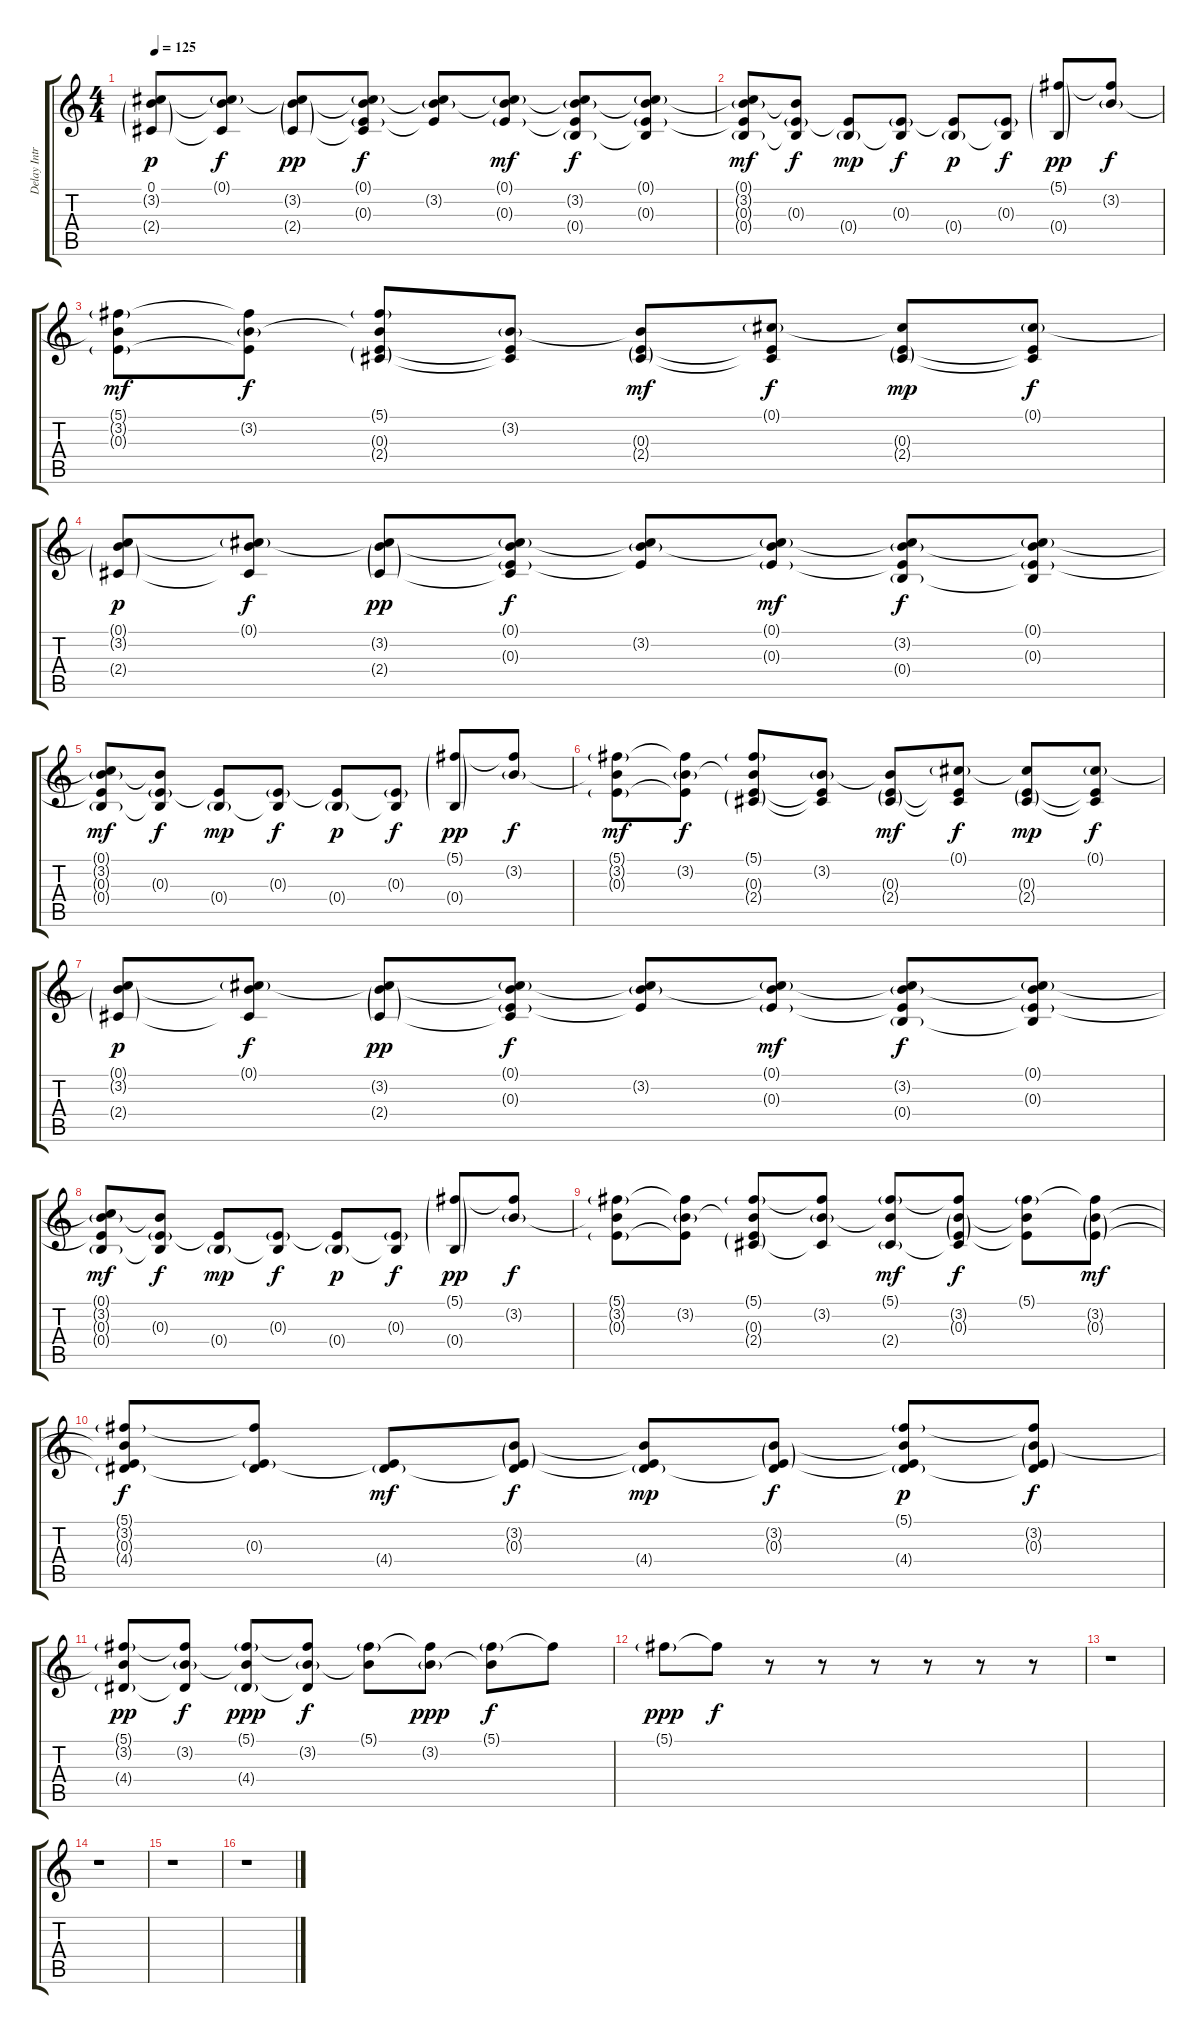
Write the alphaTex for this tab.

\track ("Delay Intro 2" "Delay Intr") {instrument electricguitarjazz}
\staff {score tabs}
\tuning (Db4 Ab3 E3 B2 Gb2 B1) {hide}
\ts (4 4)
\tempo 125
\clef g2
\ks c
(0.1{t} 3.2{g} 2.4{g}).8{dy p} (0.1{g} 3.2{t} 2.4{t}).8{dy f} (0.1{t} 3.2{g} 2.4{g}).8{dy pp} (0.1{g} 3.2{t} 0.3{g} 2.4{t}).8{dy f} (0.1{t} 3.2{g} 0.3{t}).8 (0.1{g} 3.2{t} 0.3{g}).8{dy mf} (0.1{t} 3.2{g} 0.3{t} 0.4{g}).8{dy f} (0.1{g} 3.2{t} 0.3{g} 0.4{t}).8 |
(0.1{t} 3.2{g} 0.3{t} 0.4{g}).8{dy mf} (3.2{t} 0.3{g} 0.4{t}).8{dy f} (0.3{t} 0.4{g}).8{dy mp} (0.3{g} 0.4{t}).8{dy f} (0.3{t} 0.4{g}).8{dy p} (0.3{g} 0.4{t}).8{dy f} (5.1{g} 0.4{g}).8{dy pp} (5.1{t} 3.2{g}).8{dy f} |
(5.1{g} 3.2{t} 0.3{g}).8{dy mf} (5.1{t} 3.2{g} 0.3{t}).8{dy f} (5.1{g} 3.2{t} 0.3{g} 2.4{g}).8 (3.2{g} 0.3{t} 2.4{t}).8 (3.2{t} 0.3{g} 2.4{g}).8{dy mf} (0.1{g} 0.3{t} 2.4{t}).8{dy f} (0.1{t} 0.3{g} 2.4{g}).8{dy mp} (0.1{g} 0.3{t} 2.4{t}).8{dy f} |
(0.1{t} 3.2{g} 2.4{g}).8{dy p} (0.1{g} 3.2{t} 2.4{t}).8{dy f} (0.1{t} 3.2{g} 2.4{g}).8{dy pp} (0.1{g} 3.2{t} 0.3{g} 2.4{t}).8{dy f} (0.1{t} 3.2{g} 0.3{t}).8 (0.1{g} 3.2{t} 0.3{g}).8{dy mf} (0.1{t} 3.2{g} 0.3{t} 0.4{g}).8{dy f} (0.1{g} 3.2{t} 0.3{g} 0.4{t}).8 |
(0.1{t} 3.2{g} 0.3{t} 0.4{g}).8{dy mf} (3.2{t} 0.3{g} 0.4{t}).8{dy f} (0.3{t} 0.4{g}).8{dy mp} (0.3{g} 0.4{t}).8{dy f} (0.3{t} 0.4{g}).8{dy p} (0.3{g} 0.4{t}).8{dy f} (5.1{g} 0.4{g}).8{dy pp} (5.1{t} 3.2{g}).8{dy f} |
(5.1{g} 3.2{t} 0.3{g}).8{dy mf} (5.1{t} 3.2{g} 0.3{t}).8{dy f} (5.1{g} 3.2{t} 0.3{g} 2.4{g}).8 (3.2{g} 0.3{t} 2.4{t}).8 (3.2{t} 0.3{g} 2.4{g}).8{dy mf} (0.1{g} 0.3{t} 2.4{t}).8{dy f} (0.1{t} 0.3{g} 2.4{g}).8{dy mp} (0.1{g} 0.3{t} 2.4{t}).8{dy f} |
(0.1{t} 3.2{g} 2.4{g}).8{dy p} (0.1{g} 3.2{t} 2.4{t}).8{dy f} (0.1{t} 3.2{g} 2.4{g}).8{dy pp} (0.1{g} 3.2{t} 0.3{g} 2.4{t}).8{dy f} (0.1{t} 3.2{g} 0.3{t}).8 (0.1{g} 3.2{t} 0.3{g}).8{dy mf} (0.1{t} 3.2{g} 0.3{t} 0.4{g}).8{dy f} (0.1{g} 3.2{t} 0.3{g} 0.4{t}).8 |
(0.1{t} 3.2{g} 0.3{t} 0.4{g}).8{dy mf} (3.2{t} 0.3{g} 0.4{t}).8{dy f} (0.3{t} 0.4{g}).8{dy mp} (0.3{g} 0.4{t}).8{dy f} (0.3{t} 0.4{g}).8{dy p} (0.3{g} 0.4{t}).8{dy f} (5.1{g} 0.4{g}).8{dy pp} (5.1{t} 3.2{g}).8{dy f} |
(5.1{g} 3.2{t} 0.3{g}).8 (5.1{t} 3.2{g} 0.3{t}).8 (5.1{g} 3.2{t} 0.3{g} 2.4{g}).8 (5.1{t} 3.2{g} 2.4{t}).8 (5.1{g} 3.2{t} 2.4{g}).8{dy mf} (5.1{t} 3.2{g} 0.3{g} 2.4{t}).8{dy f} (5.1{g} 3.2{t} 0.3{t}).8 (5.1{t} 3.2{g} 0.3{g}).8{dy mf} |
(5.1{g} 3.2{t} 0.3{t} 4.4{g}).8{dy f} (5.1{t} 0.3{g} 4.4{t}).8 (0.3{t} 4.4{g}).8{dy mf} (3.2{g} 0.3{g} 4.4{t}).8{dy f} (3.2{t} 0.3{t} 4.4{g}).8{dy mp} (3.2{g} 0.3{g} 4.4{t}).8{dy f} (5.1{g} 3.2{t} 0.3{t} 4.4{g}).8{dy p} (5.1{t} 3.2{g} 0.3{g} 4.4{t}).8{dy f} |
(5.1{g} 3.2{t} 4.4{g}).8{dy pp} (5.1{t} 3.2{g} 4.4{t}).8{dy f} (5.1{g} 3.2{t} 4.4{g}).8{dy ppp} (5.1{t} 3.2{g} 4.4{t}).8{dy f} (5.1{g} 3.2{t}).8 (5.1{t} 3.2{g}).8{dy ppp} (5.1{g} 3.2{t}).8{dy f} 5.1{t}.8 |
5.1{g}.8{dy ppp} 5.1{t}.8{dy f} r.8 r.8 r.8 r.8 r.8 r.8 |
r.1 |
r.1 |
r.1 |
r.1
